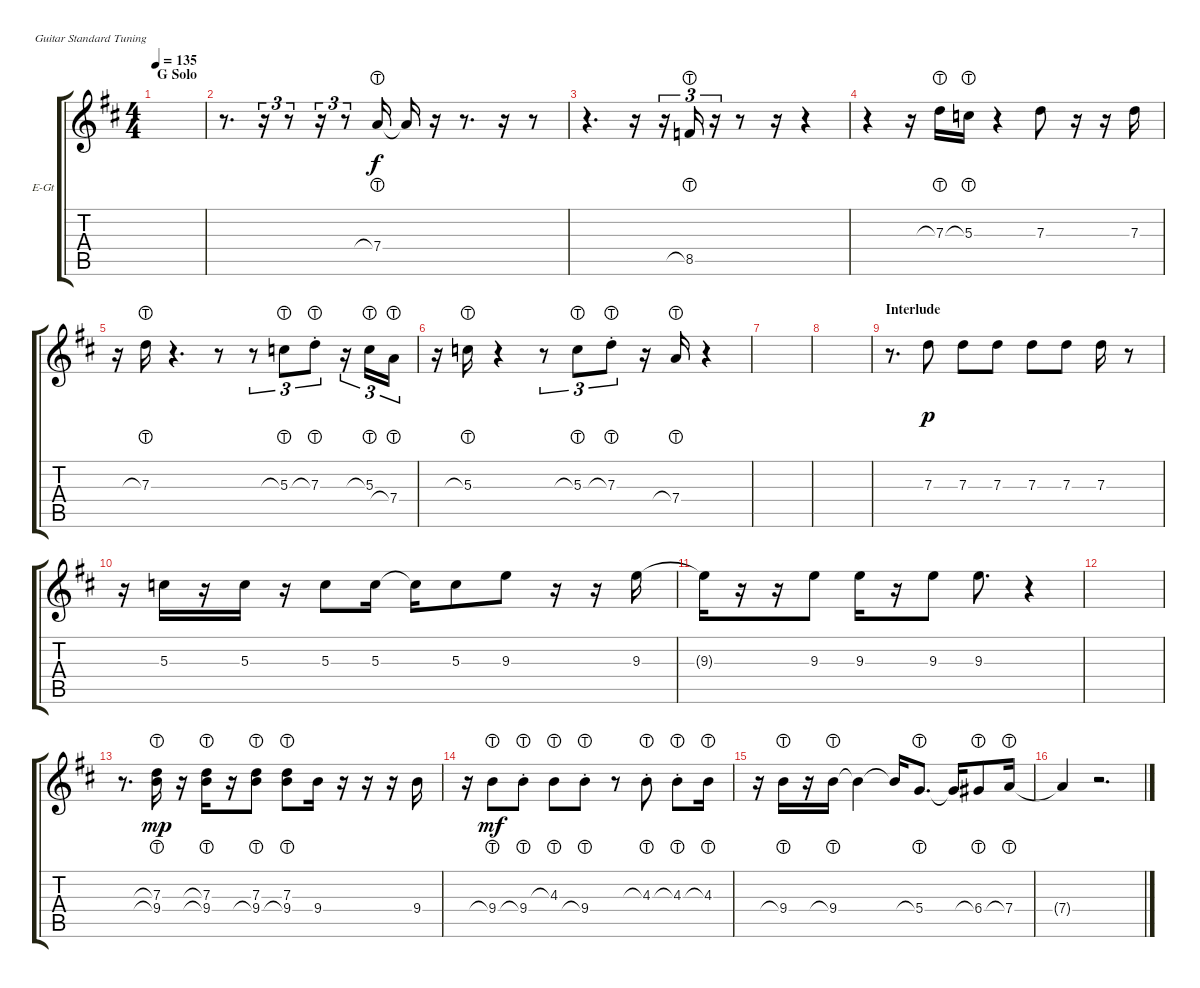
\bracketExtendMode groupsimilarinstruments
\firstSystemTrackNameOrientation horizontal
\otherSystemsTrackNameOrientation horizontal
\track ("Guitar2" "E-Gt") {instrument electricguitarclean}
\staff {score tabs}
\tuning (E4 B3 G3 D3 A2 E2)
\ts (4 4)
\section ("" "G Solo")
\tempo 135
\clef g2
\ks d
|
r.8{d} r.16{tu (3 2)} r.8{tu (3 2)} r.16{tu (3 2)} r.8{tu (3 2)} 7.4{lht}.16 7.4{t}.16 r.16 r.8{d} r.16 r.8 |
r.4{d} r.16 r.16{tu (3 2)} 8.5{lht}.16{tu (3 2)} r.16{tu (3 2)} r.8 r.16 r.4 |
r.4 r.16 7.3{lht}.16 5.3{lht}.16 r.4 7.3.8 r.16 r.16 7.3.16 |
r.16 7.3{lht}.16 r.4{d} r.8 r.8{tu (3 2)} 5.3{lht}.8{tu (3 2)} 7.3{lht st}.8{tu (3 2)} r.16{tu (3 2)} 5.3{lht}.16{tu (3 2)} 7.4{lht}.16{tu (3 2)} |
r.16 5.3{lht}.16 r.4 r.8{tu (3 2)} 5.3{lht}.8{tu (3 2)} 7.3{lht st}.8{tu (3 2)} r.16 7.4{lht}.16 r.4 |
|
|
\section ("" "Interlude")
r.8{d} 7.3.8{dy p} 7.3.8 7.3.8 7.3.8 7.3.8 7.3.16 r.8 |
r.16 5.3.16 r.16 5.3.16 r.16 5.3.8 5.3.16 5.3{t}.16 5.3.8 9.3.8 r.16 r.16 9.3.16 |
9.3{t}.16 r.16 r.16 9.3.8 9.3.16 r.16 9.3.8 9.3.8{d} r.4 |
|
r.8{d} (7.3{lht} 9.4{lht}).16{dy mp} r.16 (7.3{lht} 9.4{lht}).16 r.16 (7.3 9.4{lht}).8 (7.3 9.4{lht}).8 9.4.16 r.16 r.16 r.16 9.4.16 |
r.16 9.4{lht}.8{dy mf} 9.4{lht st}.8 4.3{lht}.8 9.4{lht st}.8 r.8 4.3{lht st}.8 4.3{lht st}.8 4.3{lht}.16 |
r.16 9.4{lht}.16 r.16 9.4{lht}.16 9.4{t}.4 9.4{t}.16 5.4{lht}.8{d} 5.4{t}.16 6.4{lht}.8 7.4{lht}.16 |
7.4{t}.4 r.2{d}
